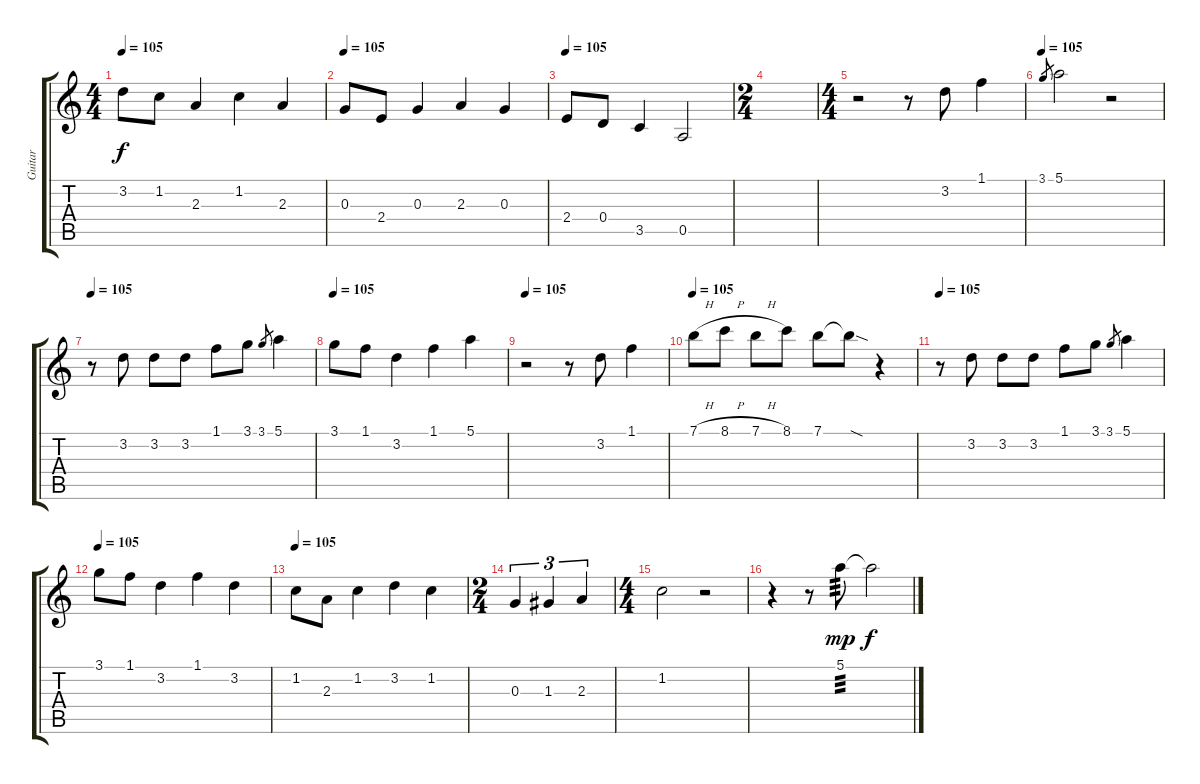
\track ("Guitar" "Guitar") {instrument acousticguitarsteel}
\staff {score tabs}
\tuning (E4 B3 G3 D3 A2 E2) {hide}
\ts (4 4)
\tempo 105
\clef g2
\ks c
3.2.8{dy f} 1.2.8 2.3.4 1.2.4 2.3.4 |
\tempo 105
0.3.8 2.4.8 0.3.4 2.3.4 0.3.4 |
\tempo 105
2.4.8 0.4.8 3.5.4 0.5.2 |
\ts (2 4)
|
\ts (4 4)
r.2 r.8 3.2.8 1.1.4 |
\tempo 105
3.1.8{gr} 5.1.2 r.2 |
\tempo 105
r.8 3.2.8 3.2.8 3.2.8 1.1.8 3.1.8 3.1.8{gr} 5.1.4 |
\tempo 105
3.1.8 1.1.8 3.2.4 1.1.4 5.1.4 |
\tempo 105
r.2 r.8 3.2.8 1.1.4 |
\tempo 105
7.1{h}.8 8.1{h}.8 7.1{h}.8 8.1.8 7.1.8 7.1{sod t}.8 r.4 |
\tempo 105
r.8 3.2.8 3.2.8 3.2.8 1.1.8 3.1.8 3.1.8{gr} 5.1.4 |
\tempo 105
3.1.8 1.1.8 3.2.4 1.1.4 3.2.4 |
\tempo 105
1.2.8 2.3.8 1.2.4 3.2.4 1.2.4 |
\ts (2 4)
0.3.4{tu (3 2)} 1.3.4{tu (3 2)} 2.3.4{tu (3 2)} |
\ts (4 4)
1.2.2 r.2 |
r.4 r.8 5.1.8{tp 3 dy mp} 5.1{t}.2{dy f}
